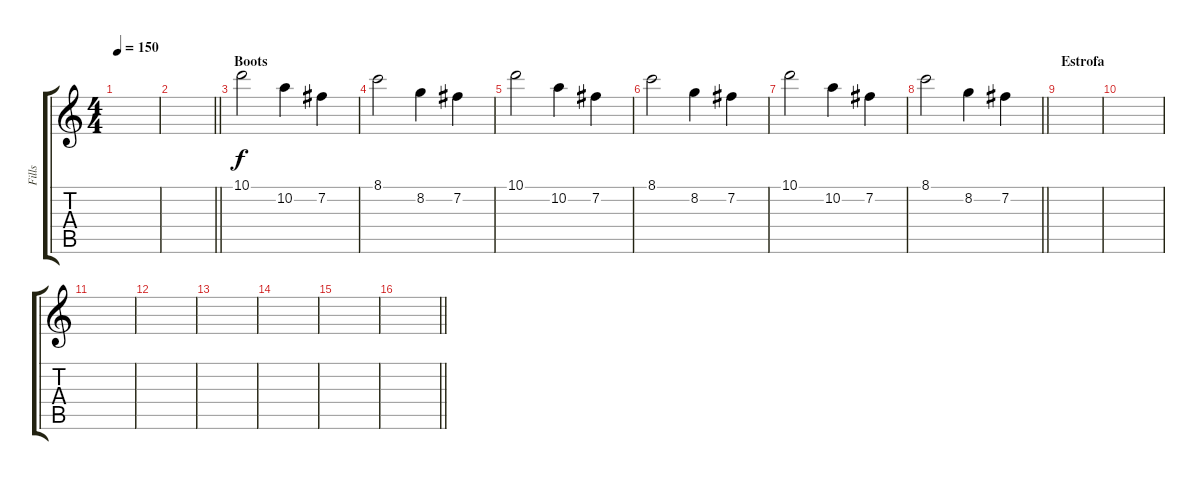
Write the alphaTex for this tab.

\track ("Fills" "Fills") {instrument overdrivenguitar}
\staff {score tabs}
\tuning (E4 B3 G3 D3 A2 E2) {hide}
\ts (4 4)
\tempo 150
\clef g2
\ks c
|
\barLineRight lightlight
|
\section ("" "Boots")
10.1.2 10.2.4 7.2.4 |
8.1.2 8.2.4 7.2.4 |
10.1.2 10.2.4 7.2.4 |
8.1.2 8.2.4 7.2.4 |
10.1.2 10.2.4 7.2.4 |
\barLineRight lightlight
8.1.2 8.2.4 7.2.4 |
\section ("" "Estrofa")
|
|
|
|
|
|
|
\barLineRight lightlight
